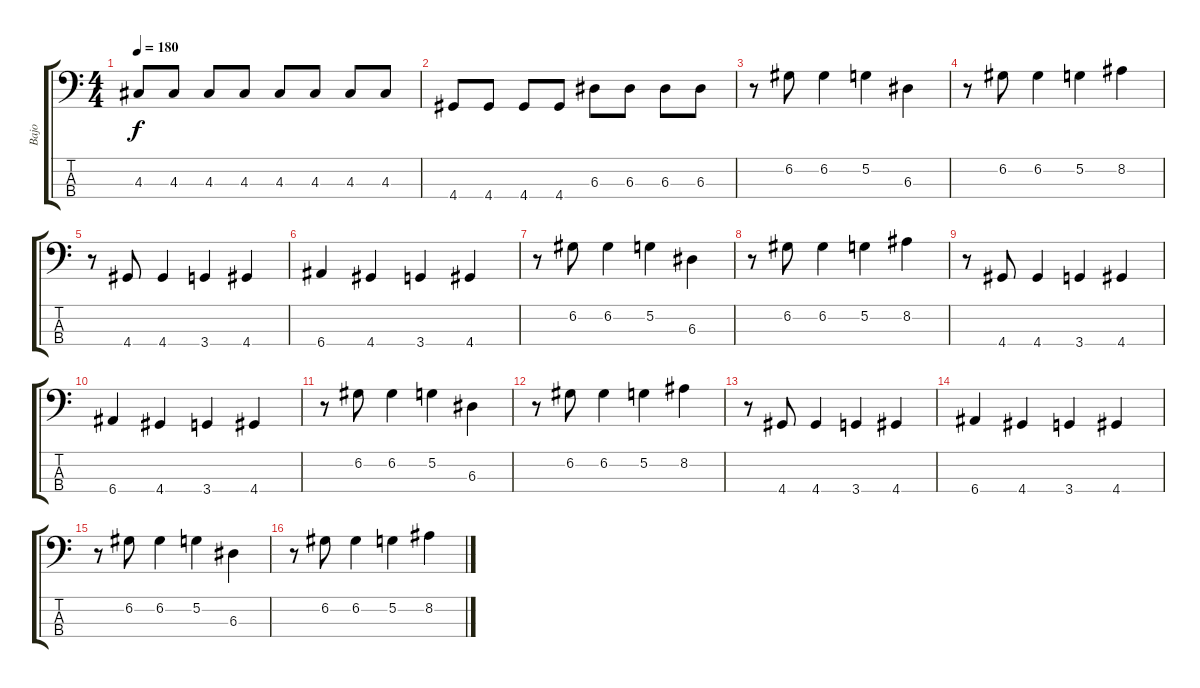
\track ("Bajo" "Bajo") {instrument electricbassfinger}
\staff {score tabs}
\tuning (G2 D2 A1 E1) {hide}
\ts (4 4)
\tempo 180
\clef f4
\ks c
4.3.8{dy f} 4.3.8 4.3.8 4.3.8 4.3.8 4.3.8 4.3.8 4.3.8 |
4.4.8 4.4.8 4.4.8 4.4.8 6.3.8 6.3.8 6.3.8 6.3.8 |
r.8 6.2.8 6.2.4 5.2.4 6.3.4 |
r.8 6.2.8 6.2.4 5.2.4 8.2.4 |
r.8 4.4.8 4.4.4 3.4.4 4.4.4 |
6.4.4 4.4.4 3.4.4 4.4.4 |
r.8 6.2.8 6.2.4 5.2.4 6.3.4 |
r.8 6.2.8 6.2.4 5.2.4 8.2.4 |
r.8 4.4.8 4.4.4 3.4.4 4.4.4 |
6.4.4 4.4.4 3.4.4 4.4.4 |
r.8 6.2.8 6.2.4 5.2.4 6.3.4 |
r.8 6.2.8 6.2.4 5.2.4 8.2.4 |
r.8 4.4.8 4.4.4 3.4.4 4.4.4 |
6.4.4 4.4.4 3.4.4 4.4.4 |
r.8 6.2.8 6.2.4 5.2.4 6.3.4 |
r.8 6.2.8 6.2.4 5.2.4 8.2.4
